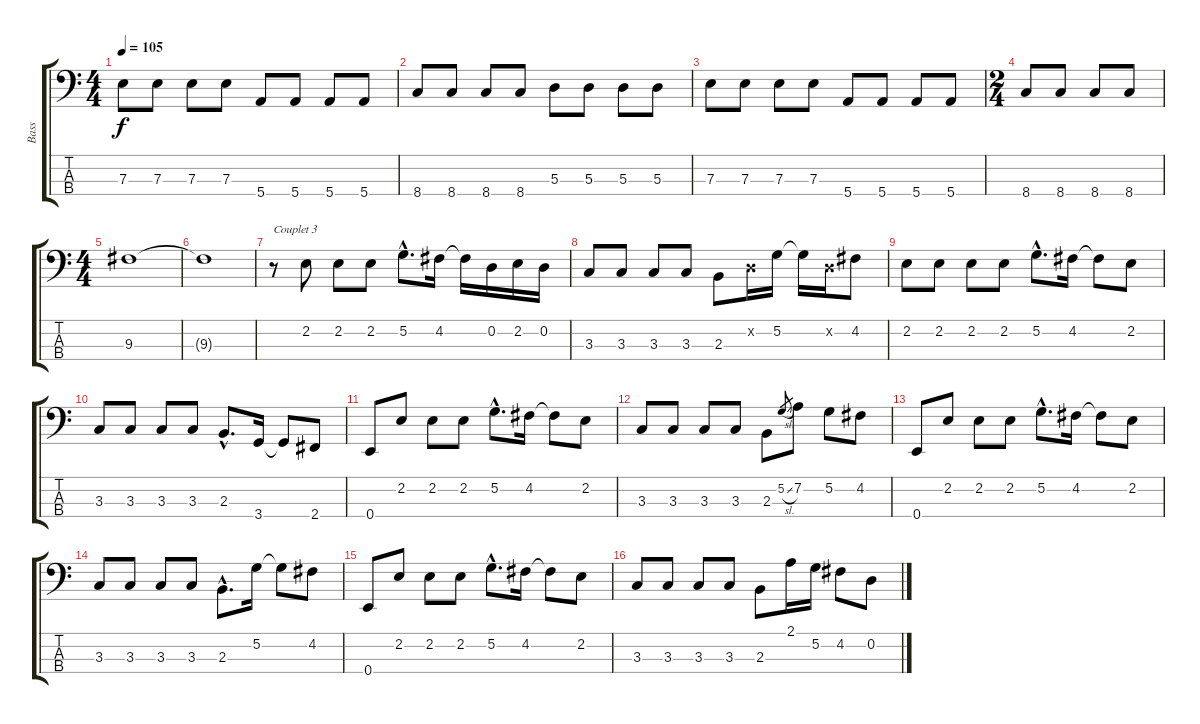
\track ("Bass" "Bass") {instrument electricbassfinger}
\staff {score tabs}
\tuning (G2 D2 A1 E1) {hide}
\ts (4 4)
\tempo 105
\clef f4
\ks c
7.3.8{dy f} 7.3.8 7.3.8 7.3.8 5.4.8 5.4.8 5.4.8 5.4.8 |
8.4.8 8.4.8 8.4.8 8.4.8 5.3.8 5.3.8 5.3.8 5.3.8 |
7.3.8 7.3.8 7.3.8 7.3.8 5.4.8 5.4.8 5.4.8 5.4.8 |
\ts (2 4)
8.4.8 8.4.8 8.4.8 8.4.8 |
\ts (4 4)
9.3.1 |
9.3{t}.1 |
r.8{txt "Couplet 3"} 2.2.8 2.2.8 2.2.8 5.2{hac}.8{d} 4.2.16 4.2{t}.16 0.2.16 2.2.16 0.2.16 |
3.3.8 3.3.8 3.3.8 3.3.8 2.3.8 0.2{x}.16 5.2.16 5.2{t}.16 0.2{x}.16 4.2.8 |
2.2.8 2.2.8 2.2.8 2.2.8 5.2{hac}.8{d} 4.2.16 4.2{t}.8 2.2.8 |
3.3.8 3.3.8 3.3.8 3.3.8 2.3{hac}.8{d} 3.4.16 3.4{t}.8 2.4.8 |
0.4.8 2.2.8 2.2.8 2.2.8 5.2{hac}.8{d} 4.2.16 4.2{t}.8 2.2.8 |
3.3.8 3.3.8 3.3.8 3.3.8 2.3.8 5.2{sl}.8{gr} 7.2.8 5.2.8 4.2.8 |
0.4.8 2.2.8 2.2.8 2.2.8 5.2{hac}.8{d} 4.2.16 4.2{t}.8 2.2.8 |
3.3.8 3.3.8 3.3.8 3.3.8 2.3{hac}.8{d} 5.2.16 5.2{t}.8 4.2.8 |
0.4.8 2.2.8 2.2.8 2.2.8 5.2{hac}.8{d} 4.2.16 4.2{t}.8 2.2.8 |
3.3.8 3.3.8 3.3.8 3.3.8 2.3.8 2.1.16 5.2.16 4.2.8 0.2.8
